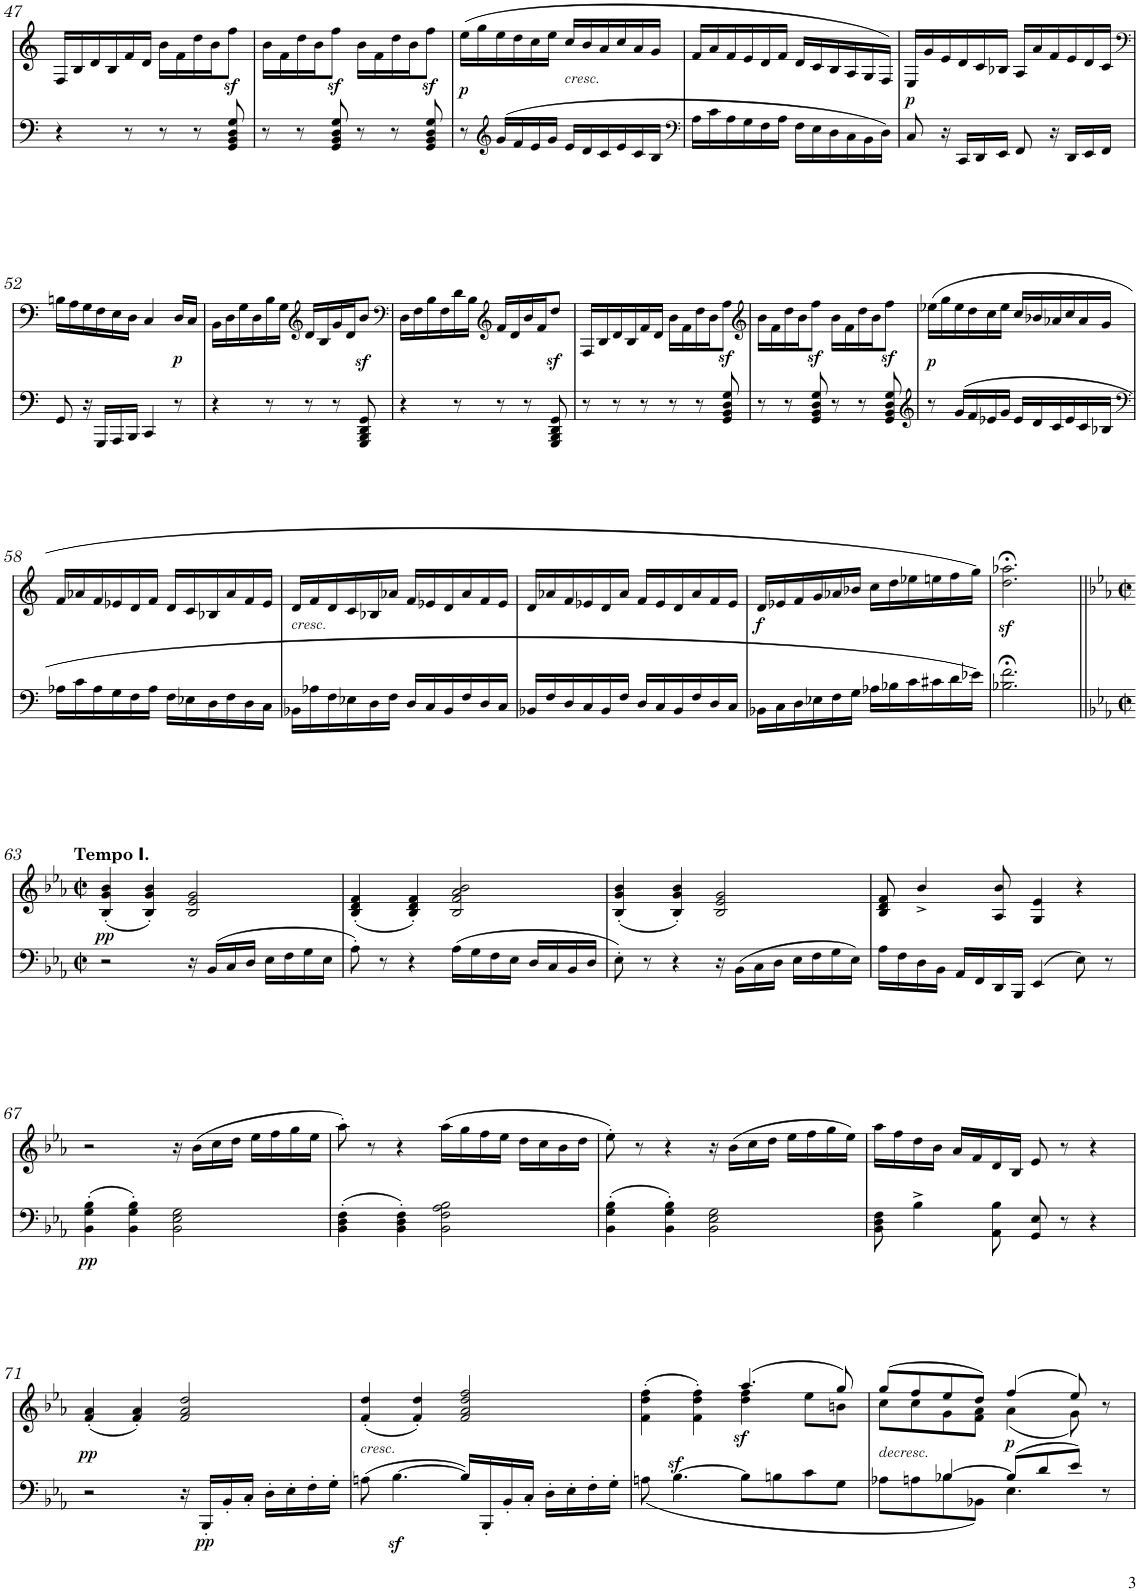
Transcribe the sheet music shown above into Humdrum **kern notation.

**kern	**kern	**dynam
*part1	*part1	*part1
*staff2	*staff1	*staff1/2
*I"グランドピアノ	*	*
!!LO:PB:g=z
*clefF4	*clefG2	*
*k[]	*k[]	*
*M6/8	*M6/8	*
=47	=47	=47
4r	16F/LL	.
.	16B/	.
.	16d/	.
.	16B/	.
8r	16f/	.
.	16d/JJ	.
8r	16b\LL	.
.	16f\	.
8r	16dd\	.
.	16b\J	.
8GG/'~ 8BB/'~ 8D/'~ 8G/'~	8ffz<'~\J	.
=48	=48	=48
8r	16b\LL	.
.	16f\	.
8r	16dd\	.
.	16b\J	.
8GG/'~ 8BB/'~ 8D/'~ 8G/'~	8ffz<'~\J	.
8r	16b\LL	.
.	16f\	.
8r	16dd\	.
.	16b\J	.
8GG/'~ 8BB/'~ 8D/'~ 8G/'~	8ffz<'~\J	.
=49	=49	=49
!	!	!LO:DY:b
8r	(16ee\LL	p
.	16gg\	.
*clefG2	*	*
16g/LL	16ee\	.
16f/	16dd\	.
16e/	16cc\	.
16g/JJ	16ee\JJ	.
!	!LO:TX:b:i:t=cresc.	!
16e/LL	16cc/LL	.
16d/	16b/	.
16c/	16a/	.
16e/	16cc/	.
16c/	16a/	.
16B/JJ	16g/JJ	.
=50	=50	=50
*clefF4	*	*
16A\LL	16f/LL	.
16c\	16a/	.
16A\	16f/	.
16G\	16e/	.
16F\	16d/	.
16A\JJ	16f/JJ	.
16F\LL	16d/LL	.
16E\	16c/	.
16D\	16B/	.
16C\	16A/	.
16BB\	16G/	.
16D\JJ	16F/JJ)	.
=51	=51	=51
!	!	!LO:DY:b
8C/	16E/LL	p
.	16g/	.
16r	16e/	.
16CC/LL	16d/	.
16DD/	16c/	.
16EE/JJ	16B-X/JJ	.
8FF/	16A/LL	.
.	16a/	.
16r	16f/	.
16DD/LL	16e/	.
16EE/	16d/	.
16FF/JJ	16c/JJ	.
!!LO:LB:g=z
=52	=52	=52
*	*clefF4	*
8GG/	16Bn\LL	.
.	16A\	.
16r	16G\	.
16GGG/LL	16F\	.
16AAA/	16E\	.
16BBB/JJ	16D\JJ	.
4CC/	4C/	.
!	!	!LO:DY:b
8r	16D/LL	p
.	16C/JJ	.
=53	=53	=53
4r	16BB\LL	.
.	16D\	.
.	16G\	.
.	16D\	.
8r	16B\	.
.	16G\JJ	.
*	*clefG2	*
8r	16d/LL	.
.	16B/	.
8r	16g/	.
.	16d/J	.
8GGG/'~ 8BBB/'~ 8DD/'~ 8GG/'~	8bz<'~/J	.
=54	=54	=54
*	*clefF4	*
4r	16D\LL	.
.	16F\	.
.	16B\	.
.	16F\	.
8r	16d\	.
.	16B\JJ	.
*	*clefG2	*
8r	16f/LL	.
.	16d/	.
8r	16b/	.
.	16f/J	.
8GGG/'~ 8BBB/'~ 8DD/'~ 8GG/'~	8ddz<'~/J	.
=55	=55	=55
8r	16F/LL	.
.	16B/	.
8r	16d/	.
.	16B/	.
8r	16f/	.
.	16d/JJ	.
8r	16b\LL	.
.	16f\	.
8r	16dd\	.
.	16b\J	.
8GG/'~ 8BB/'~ 8D/'~ 8G/'~	8ffz<'~\J	.
=56	=56	=56
*	*clefG2	*
8r	16b\LL	.
.	16f\	.
8r	16dd\	.
.	16b\J	.
8GG/'~ 8BB/'~ 8D/'~ 8G/'~	8ffz<'~\J	.
8r	16b\LL	.
.	16f\	.
8r	16dd\	.
.	16b\J	.
8GG/'~ 8BB/'~ 8D/'~ 8G/'~	8ffz<'~\J	.
=57	=57	=57
*clefG2	*	*
!	!	!LO:DY:b
8r	(16ee-X\LL	p
.	16gg\	.
16g/LL	16ee-\	.
16f/	16dd\	.
16e-X/	16cc\	.
16g/JJ	16ee-\JJ	.
16e-/LL	16cc/LL	.
16d/	16b-X/	.
16c/	16a-X/	.
16e-/	16cc/	.
16c/	16a-/	.
16B-X/JJ	16g/JJ	.
!!LO:LB:g=z
=58	=58	=58
*clefF4	*	*
16A-X\LL	16f/LL	.
16c\	16a-X/	.
16A-\	16f/	.
16G\	16e-X/	.
16F\	16d/	.
16A-\JJ	16f/JJ	.
16F\LL	16d/LL	.
16E-X\	16c/	.
16D\	16B-X/	.
16F\	16a-/	.
16D\	16f/	.
16C\JJ	16e-/JJ	.
=59	=59	=59
!	!LO:TX:b:i:t=cresc.	!
16BB-X\LL	16d/LL	.
16A-X\	16f/	.
16F\	16d/	.
16E-X\	16c/	.
16D\	16B-X/	.
16F\JJ	16a-X/JJ	.
16D/LL	16f/LL	.
16C/	16e-X/	.
16BB-/	16d/	.
16F/	16a-/	.
16D/	16f/	.
16C/JJ	16e-/JJ	.
=60	=60	=60
16BB-X/LL	16d/LL	.
16F/	16a-X/	.
16D/	16f/	.
16C/	16e-X/	.
16BB-/	16d/	.
16F/JJ	16a-/JJ	.
16D/LL	16f/LL	.
16C/	16e-/	.
16BB-/	16d/	.
16F/	16a-/	.
16D/	16f/	.
16C/JJ	16e-/JJ	.
=61	=61	=61
!	!	!LO:DY:b
16BB-X\LL	16d/LL	f
16C\	16e-X/	.
16D\	16f/	.
16E-X\	16g/	.
16F\	16a-X/	.
16G\JJ	16b-X/JJ	.
16A-X\LL	16cc\LL	.
16B-X\	16dd\	.
16c\	16ee-X\	.
16c#X\	16een\	.
16d\	16ff\	.
16e-X\JJ	16gg\JJ)	.
=62	=62	=62
2.B-X\;< 2.f\;<	2.dd\z<;<, 2.aa-X\z<;<,	.
!!LO:LB:g=z
=63||	=63||	=63||
*k[b-e-a-]	*k[b-e-a-]	*
*M2/2	*M2/2	*
*met(c|)	*met(c|)	*
!	!LO:TX:a:B:t=Tempo Ⅰ.	!
!	!	!LO:DY:b
2r	(4B-/' 4g/' 4b-/'	pp
.	4B-/' 4g/' 4b-/')	.
16r	2B-/ 2e-/ 2g/	.
16BB-/LL	.	.
16C/	.	.
16D/JJ	.	.
16E-\LL	.	.
16F\	.	.
16G\	.	.
16E-\JJ	.	.
=64	=64	=64
8A-'\	(4B-/' 4d/' 4f/'	.
8r	.	.
4r	4B-/' 4d/' 4f/')	.
16A-\LL	2B-/ 2f/ 2a-/ 2b-/	.
16G\	.	.
16F\	.	.
16E-\JJ	.	.
16D/LL	.	.
16C/	.	.
16BB-/	.	.
16D/JJ	.	.
=65	=65	=65
8E-'\	(4B-/' 4g/' 4b-/'	.
8r	.	.
4r	4B-/' 4g/' 4b-/')	.
16r	2B-/ 2e-/ 2g/	.
16BB-\LL	.	.
16C\	.	.
16D\JJ	.	.
16E-\LL	.	.
16F\	.	.
16G\	.	.
16E-\JJ	.	.
=66	=66	=66
16A-\LL	8B-/ 8d/ 8f/	.
16F\	.	.
16D\	4b-^/	.
16BB-\JJ	.	.
16AA-/LL	.	.
16FF/	.	.
16DD/	8A-/ 8b-/	.
16BBB-/JJ	.	.
4EE-/	4G/ 4e-/	.
8E-\	4r	.
8r	.	.
!!LO:LB:g=z
=67	=67	=67
!	!	!LO:DY:b=2
4BB-\' 4G\' 4B-\'	2r	pp
4BB-\' 4G\' 4B-\'	.	.
2BB-\ 2E-\ 2G\	16r	.
.	(16b-\LL	.
.	16cc\	.
.	16dd\JJ	.
.	16ee-\LL	.
.	16ff\	.
.	16gg\	.
.	16ee-\JJ	.
=68	=68	=68
4BB-\' 4D\' 4F\'	8aa-'\)	.
.	8r	.
4BB-\' 4D\' 4F\'	4r	.
2BB-\ 2F\ 2A-\ 2B-\	(16aa-\LL	.
.	16gg\	.
.	16ff\	.
.	16ee-\JJ	.
.	16dd\LL	.
.	16cc\	.
.	16b-\	.
.	16dd\JJ	.
=69	=69	=69
4BB-\' 4G\' 4B-\'	8ee-'\)	.
.	8r	.
4BB-\' 4G\' 4B-\'	4r	.
2BB-\ 2E-\ 2G\	16r	.
.	(16b-\LL	.
.	16cc\	.
.	16dd\JJ	.
.	16ee-\LL	.
.	16ff\	.
.	16gg\	.
.	16ee-\JJ)	.
=70	=70	=70
8BB-\ 8D\ 8F\	16aa-\LL	.
.	16ff\	.
4B-^\	16dd\	.
.	16b-\JJ	.
.	16a-/LL	.
.	16f/	.
8AA-\ 8B-\	16d/	.
.	16B-/JJ	.
8GG/ 8E-/	8e-/	.
8r	8r	.
4r	4r	.
!!LO:LB:g=z
=71	=71	=71
!	!	!LO:DY:b
2r	(4f/' 4a-/'	pp
.	4f/' 4a-/')	.
16r	2f/ 2a-/ 2dd/	.
!	!	!LO:DY:b=2
16BBB-'/LL	.	pp
16BB-'/	.	.
16C'/JJ	.	.
16D'\LL	.	.
16E-'\	.	.
16F'\	.	.
16G'\JJ	.	.
=72	=72	=72
!	!LO:TX:b:i:t=cresc.	!
8An\	(4f/' 4dd/'	.
[4.B-z<\	.	.
.	4f/' 4dd/')	.
16B-/LL]	2f/ 2a-/ 2dd/ 2ff/	.
16BBB-'/	.	.
16BB-'/	.	.
16C'/JJ	.	.
16D'\LL	.	.
16E-'\	.	.
16F'\	.	.
16G'\JJ	.	.
=73	=73	=73
*	*^	*
8An\	(>4f\'> 4dd\'> 4ff\'>	2ryy	.
[4.B-z>\	.	.	.
.	4f\'> 4dd\'> 4ff\'>)	.	.
!	!	!	!LO:DY:b
8B-\L]	(4.aa-/	4dd\ 4ff\	sf
8Bn\	.	.	.
8c\	.	8ee-\L	.
8G\J	8gg/)	8bn\J	.
=74	=74	=74	=74
*^	*	*	*
!	!	!LO:TX:b:i:t=decresc.	!	!
4ryy	8A-X\L	(8gg/L	8cc\L	.
.	8An\	8ff/	8cc\	.
[4B-/	8B-X\	8ee-/	8g\	.
.	8BB-X\J	8dd/J)	8f\ 8a-\J	.
!	!	!	!	!LO:DY:b
8B-/L]	4.E-\	(4ff/	(4a-\	p
8d/	.	.	.	.
8e-/J	.	8ee-/)	8g\)	.
8r	8ryy	8r	8ryy	.
*v	*v	*	*	*
*	*v	*v	*
=	=	=
*-	*-	*-
